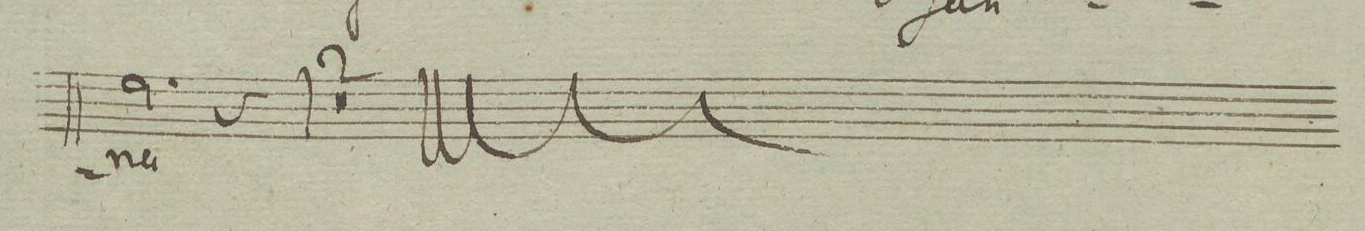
**kern	**text	**dynam
*I"Soprano. Tutti.	*	*
*clefC1	*	*
*k[]	*	*
*met(c)	*	*
*M4/4	*	*
2.cc\	-na	.
4r	.	.
=64	=64	=64
0r	.	.
=65	=65	=65
==	==	==
*-	*-	*-
